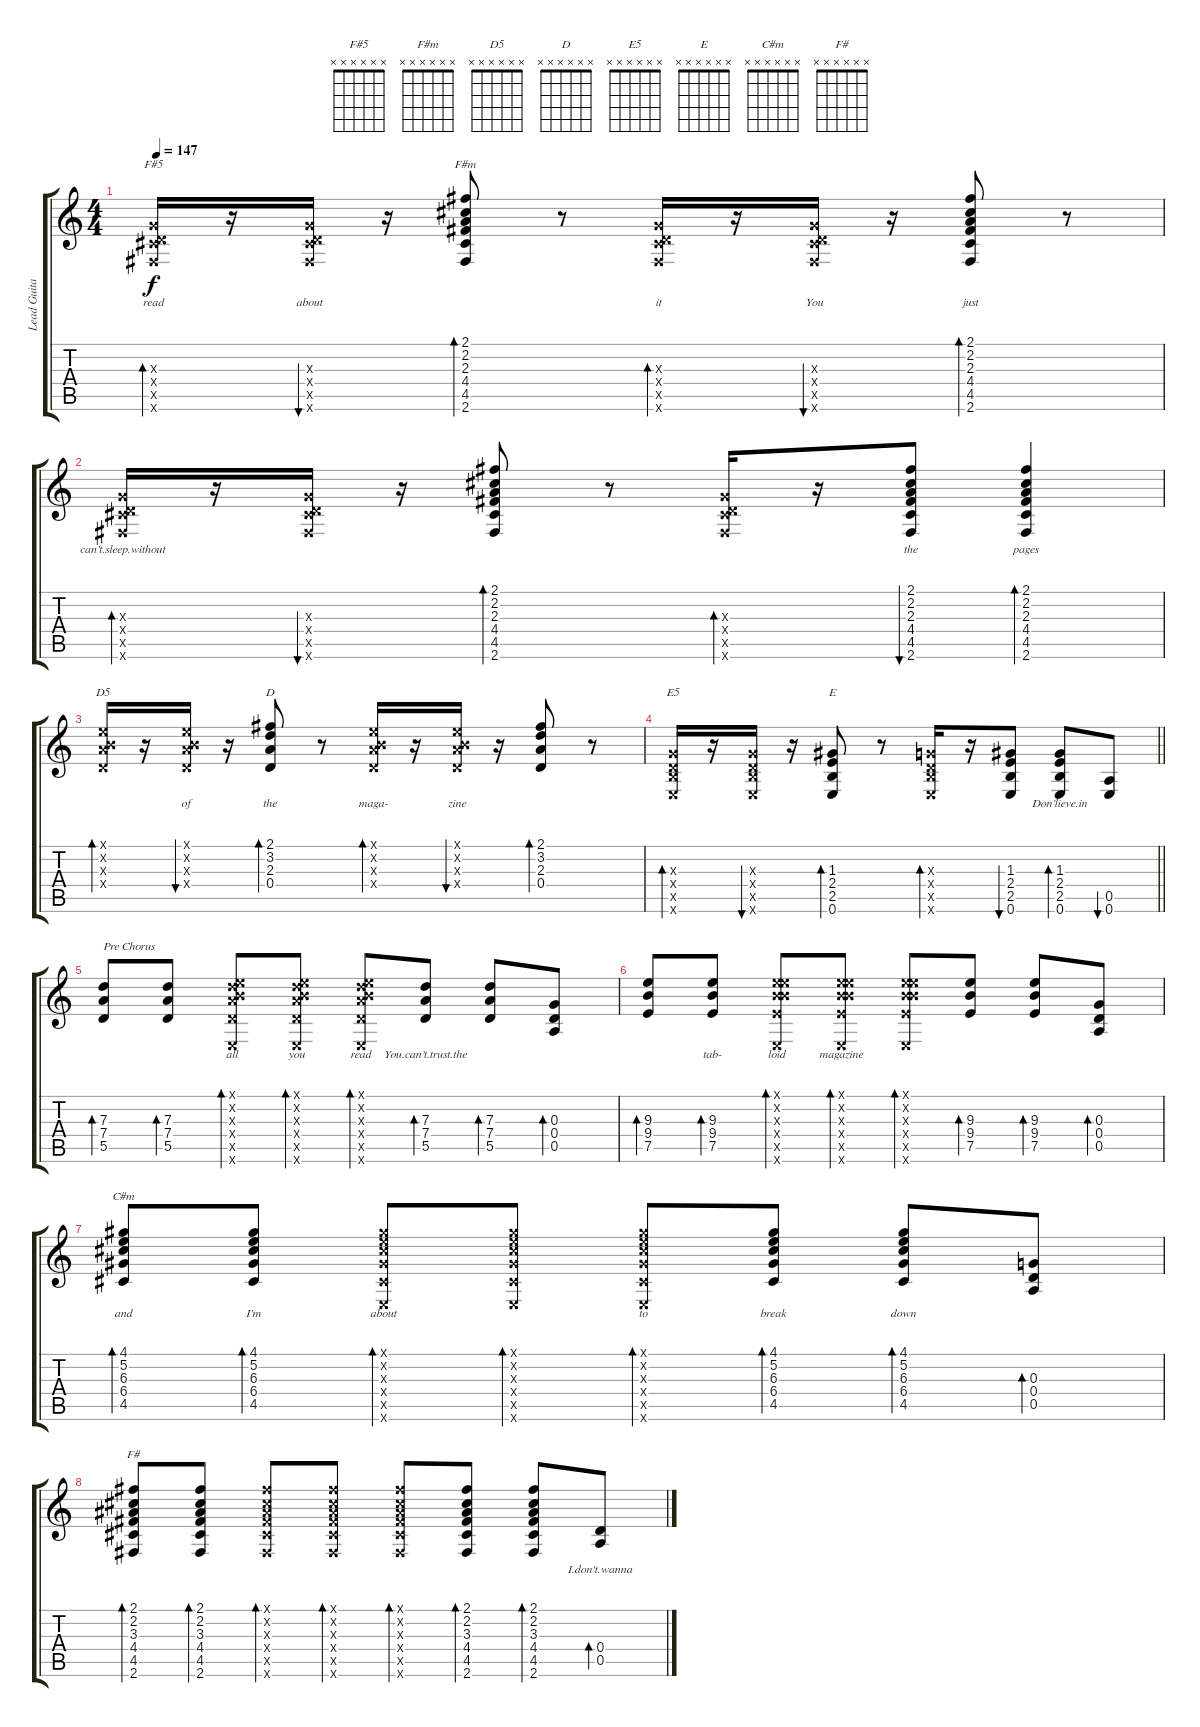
\track ("Lead Guitar" "Lead Guita") {instrument overdrivenguitar}
\staff {score tabs}
\tuning (E4 B3 G3 D3 A2 E2) {hide}
\chord ("F#5" x x x x x x)
\chord ("F#m" x x x x x x)
\chord ("D5" x x x x x x)
\chord ("D" x x x x x x)
\chord ("E5" x x x x x x)
\chord ("E" x x x x x x)
\chord ("C#m" x x x x x x)
\chord ("F#" x x x x x x)
\ts (4 4)
\tempo 147
\clef g2
\ks c
(0.3{x} 0.4{x} 4.5{x} 2.6{x}).16{bd 30 ch "F#5" lyrics (0 "read") lyrics (1 "") lyrics (2 "") lyrics (3 "") lyrics (4 "") dy f} r.16 (0.3{x} 0.4{x} 4.5{x} 2.6{x}).16{bu 30 lyrics (0 "about") lyrics (1 "") lyrics (2 "") lyrics (3 "") lyrics (4 "")} r.16 (2.1 2.2 2.3 4.4 4.5 2.6).8{bd 30 ch "F#m" lyrics (0 "") lyrics (1 "") lyrics (2 "") lyrics (3 "") lyrics (4 "")} r.8 (0.3{x} 0.4{x} 4.5{x} 2.6{x}).16{bd 30 lyrics (0 "it") lyrics (1 "") lyrics (2 "") lyrics (3 "") lyrics (4 "")} r.16 (0.3{x} 0.4{x} 4.5{x} 2.6{x}).16{bu 30 lyrics (0 "You") lyrics (1 "") lyrics (2 "") lyrics (3 "") lyrics (4 "")} r.16 (2.1 2.2 2.3 4.4 4.5 2.6).8{bd 30 lyrics (0 "just") lyrics (1 "") lyrics (2 "") lyrics (3 "") lyrics (4 "")} r.8 |
(0.3{x} 0.4{x} 4.5{x} 2.6{x}).16{bd 30 lyrics (0 "can’t.sleep.without") lyrics (1 "") lyrics (2 "") lyrics (3 "") lyrics (4 "")} r.16 (0.3{x} 0.4{x} 4.5{x} 2.6{x}).16{bu 30 lyrics (0 "") lyrics (1 "") lyrics (2 "") lyrics (3 "") lyrics (4 "")} r.16 (2.1 2.2 2.3 4.4 4.5 2.6).8{bd 30 lyrics (0 "") lyrics (1 "") lyrics (2 "") lyrics (3 "") lyrics (4 "")} r.8 (0.3{x} 0.4{x} 4.5{x} 2.6{x}).16{bd 30 lyrics (0 "") lyrics (1 "") lyrics (2 "") lyrics (3 "") lyrics (4 "")} r.16 (2.1 2.2 2.3 4.4 4.5 2.6).8{bu 30 lyrics (0 "the") lyrics (1 "") lyrics (2 "") lyrics (3 "") lyrics (4 "")} (2.1 2.2 2.3 4.4 4.5 2.6).4{bd 30 lyrics (0 "pages") lyrics (1 "") lyrics (2 "") lyrics (3 "") lyrics (4 "")} |
(0.1{x} 0.2{x} 2.3{x} 0.4{x}).16{bd 30 ch "D5" lyrics (0 "") lyrics (1 "") lyrics (2 "") lyrics (3 "") lyrics (4 "")} r.16 (0.1{x} 0.2{x} 2.3{x} 0.4{x}).16{bu 30 lyrics (0 "of") lyrics (1 "") lyrics (2 "") lyrics (3 "") lyrics (4 "")} r.16 (2.1 3.2 2.3 0.4).8{bd 30 ch "D" lyrics (0 "the") lyrics (1 "") lyrics (2 "") lyrics (3 "") lyrics (4 "")} r.8 (0.1{x} 0.2{x} 2.3{x} 0.4{x}).16{bd 30 lyrics (0 "maga-") lyrics (1 "") lyrics (2 "") lyrics (3 "") lyrics (4 "")} r.16 (0.1{x} 0.2{x} 2.3{x} 0.4{x}).16{bu 30 lyrics (0 "zine") lyrics (1 "") lyrics (2 "") lyrics (3 "") lyrics (4 "")} r.16 (2.1 3.2 2.3 0.4).8{bd 30 lyrics (0 "") lyrics (1 "") lyrics (2 "") lyrics (3 "") lyrics (4 "")} r.8 |
\barLineRight lightlight
(0.3{x} 0.4{x} 2.5{x} 0.6{x}).16{bd 30 ch "E5" lyrics (0 "") lyrics (1 "") lyrics (2 "") lyrics (3 "") lyrics (4 "")} r.16 (0.3{x} 0.4{x} 2.5{x} 0.6{x}).16{bu 30 lyrics (0 "") lyrics (1 "") lyrics (2 "") lyrics (3 "") lyrics (4 "")} r.16 (1.3 2.4 2.5 0.6).8{bd 30 ch "E" lyrics (0 "") lyrics (1 "") lyrics (2 "") lyrics (3 "") lyrics (4 "")} r.8 (0.3{x} 0.4{x} 2.5{x} 0.6{x}).16{bd 30 lyrics (0 "") lyrics (1 "") lyrics (2 "") lyrics (3 "") lyrics (4 "")} r.16 (1.3 2.4 2.5 0.6).8{bu 30 lyrics (0 "") lyrics (1 "") lyrics (2 "") lyrics (3 "") lyrics (4 "")} (1.3 2.4 2.5 0.6).8{bd 30 lyrics (0 "Don’lieve.in") lyrics (1 "") lyrics (2 "") lyrics (3 "") lyrics (4 "")} (0.5 0.6).8{bu 30 lyrics (0 "") lyrics (1 "") lyrics (2 "") lyrics (3 "") lyrics (4 "")} |
(7.3 7.4 5.5).8{bd 30 txt "Pre Chorus" lyrics (0 "") lyrics (1 "") lyrics (2 "") lyrics (3 "") lyrics (4 "")} (7.3 7.4 5.5).8{bd 30 lyrics (0 "") lyrics (1 "") lyrics (2 "") lyrics (3 "") lyrics (4 "")} (0.1{x} 0.2{x} 7.3{x} 7.4{x} 5.5{x} 0.6{x}).8{bd 30 lyrics (0 "all") lyrics (1 "") lyrics (2 "") lyrics (3 "") lyrics (4 "")} (0.1{x} 0.2{x} 7.3{x} 7.4{x} 5.5{x} 0.6{x}).8{bd 30 lyrics (0 "you") lyrics (1 "") lyrics (2 "") lyrics (3 "") lyrics (4 "")} (0.1{x} 0.2{x} 7.3{x} 7.4{x} 5.5{x} 0.6{x}).8{bd 30 lyrics (0 "read") lyrics (1 "") lyrics (2 "") lyrics (3 "") lyrics (4 "")} (7.3 7.4 5.5).8{bd 30 lyrics (0 "You.can’t.trust.the") lyrics (1 "") lyrics (2 "") lyrics (3 "") lyrics (4 "")} (7.3 7.4 5.5).8{bd 30 lyrics (0 "") lyrics (1 "") lyrics (2 "") lyrics (3 "") lyrics (4 "")} (0.3 0.4 0.5).8{bd 30 lyrics (0 "") lyrics (1 "") lyrics (2 "") lyrics (3 "") lyrics (4 "")} |
(9.3 9.4 7.5).8{bd 30 lyrics (0 "") lyrics (1 "") lyrics (2 "") lyrics (3 "") lyrics (4 "")} (9.3 9.4 7.5).8{bd 30 lyrics (0 "tab-") lyrics (1 "") lyrics (2 "") lyrics (3 "") lyrics (4 "")} (0.1{x} 0.2{x} 9.3{x} 9.4{x} 7.5{x} 0.6{x}).8{bd 30 lyrics (0 "loid") lyrics (1 "") lyrics (2 "") lyrics (3 "") lyrics (4 "")} (0.1{x} 0.2{x} 9.3{x} 9.4{x} 7.5{x} 0.6{x}).8{bd 30 lyrics (0 "magazine") lyrics (1 "") lyrics (2 "") lyrics (3 "") lyrics (4 "")} (0.1{x} 0.2{x} 9.3{x} 9.4{x} 7.5{x} 0.6{x}).8{bd 30 lyrics (0 "") lyrics (1 "") lyrics (2 "") lyrics (3 "") lyrics (4 "")} (9.3 9.4 7.5).8{bd 30 lyrics (0 "") lyrics (1 "") lyrics (2 "") lyrics (3 "") lyrics (4 "")} (9.3 9.4 7.5).8{bd 30 lyrics (0 "") lyrics (1 "") lyrics (2 "") lyrics (3 "") lyrics (4 "")} (0.3 0.4 0.5).8{bd 30 lyrics (0 "") lyrics (1 "") lyrics (2 "") lyrics (3 "") lyrics (4 "")} |
(4.1 5.2 6.3 6.4 4.5).8{bd 30 ch "C#m" lyrics (0 "and") lyrics (1 "") lyrics (2 "") lyrics (3 "") lyrics (4 "")} (4.1 5.2 6.3 6.4 4.5).8{bd 30 lyrics (0 "I’m") lyrics (1 "") lyrics (2 "") lyrics (3 "") lyrics (4 "")} (4.1{x} 5.2{x} 6.3{x} 6.4{x} 4.5{x} 0.6{x}).8{bd 30 lyrics (0 "about") lyrics (1 "") lyrics (2 "") lyrics (3 "") lyrics (4 "")} (4.1{x} 5.2{x} 6.3{x} 6.4{x} 4.5{x} 0.6{x}).8{bd 30 lyrics (0 "") lyrics (1 "") lyrics (2 "") lyrics (3 "") lyrics (4 "")} (4.1{x} 5.2{x} 6.3{x} 6.4{x} 4.5{x} 0.6{x}).8{bd 30 lyrics (0 "to") lyrics (1 "") lyrics (2 "") lyrics (3 "") lyrics (4 "")} (4.1 5.2 6.3 6.4 4.5).8{bd 30 lyrics (0 "break") lyrics (1 "") lyrics (2 "") lyrics (3 "") lyrics (4 "")} (4.1 5.2 6.3 6.4 4.5).8{bd 30 lyrics (0 "down") lyrics (1 "") lyrics (2 "") lyrics (3 "") lyrics (4 "")} (0.3 0.4 0.5).8{bd 30 lyrics (0 "") lyrics (1 "") lyrics (2 "") lyrics (3 "") lyrics (4 "")} |
(2.1 2.2 3.3 4.4 4.5 2.6).8{bd 30 ch "F#" lyrics (0 "") lyrics (1 "") lyrics (2 "") lyrics (3 "") lyrics (4 "")} (2.1 2.2 3.3 4.4 4.5 2.6).8{bd 30 lyrics (0 "") lyrics (1 "") lyrics (2 "") lyrics (3 "") lyrics (4 "")} (2.1{x} 2.2{x} 3.3{x} 4.4{x} 4.5{x} 2.6{x}).8{bd 30 lyrics (0 "") lyrics (1 "") lyrics (2 "") lyrics (3 "") lyrics (4 "")} (2.1{x} 2.2{x} 3.3{x} 4.4{x} 4.5{x} 2.6{x}).8{bd 30 lyrics (0 "") lyrics (1 "") lyrics (2 "") lyrics (3 "") lyrics (4 "")} (2.1{x} 2.2{x} 3.3{x} 4.4{x} 4.5{x} 2.6{x}).8{bd 30 lyrics (0 "") lyrics (1 "") lyrics (2 "") lyrics (3 "") lyrics (4 "")} (2.1 2.2 3.3 4.4 4.5 2.6).8{bd 30 lyrics (0 "") lyrics (1 "") lyrics (2 "") lyrics (3 "") lyrics (4 "")} (2.1 2.2 3.3 4.4 4.5 2.6).8{bd 30 lyrics (0 "") lyrics (1 "") lyrics (2 "") lyrics (3 "") lyrics (4 "")} (0.4 0.5).8{bd 30 lyrics (0 "I.don't.wanna") lyrics (1 "") lyrics (2 "") lyrics (3 "") lyrics (4 "")}
